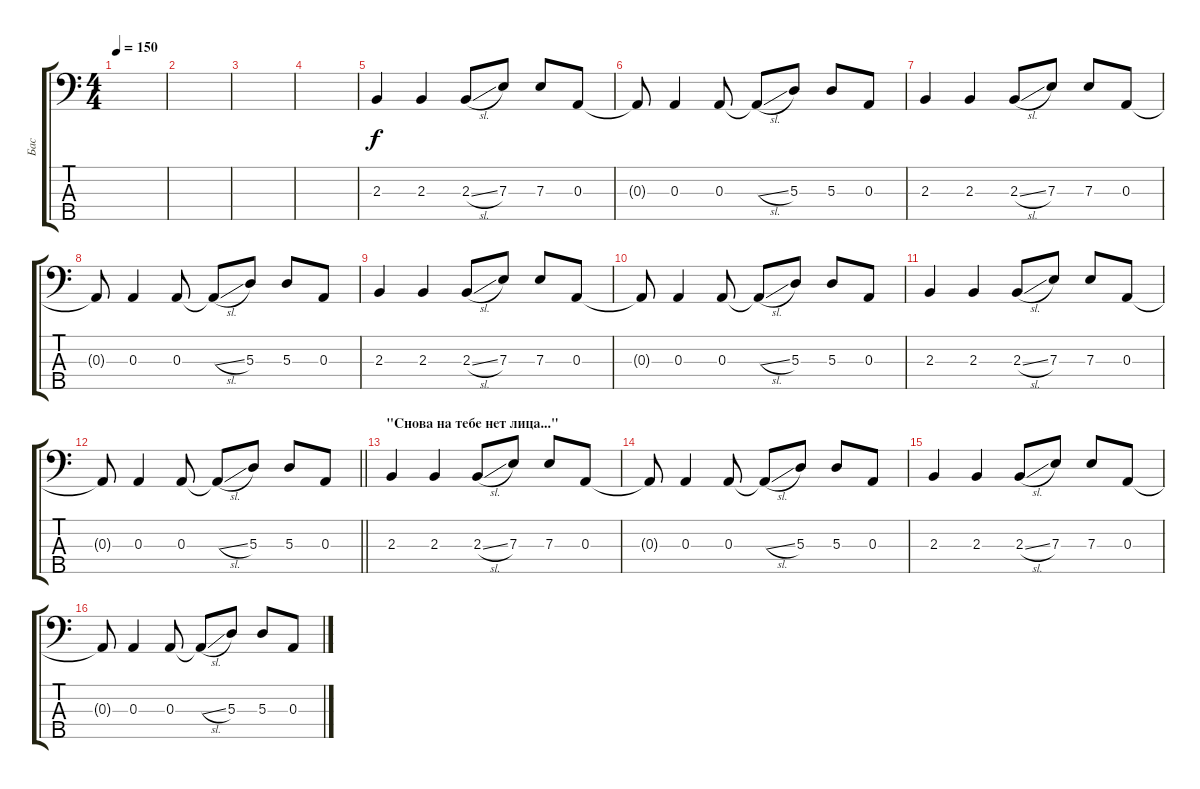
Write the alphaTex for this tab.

\track ("Бас" "Бас") {instrument electricbassfinger}
\staff {score tabs}
\tuning (G2 D2 A1 E1 B0) {hide}
\ts (4 4)
\tempo 150
\clef f4
\ks c
|
|
|
|
2.3.4 2.3.4 2.3{sl}.8 7.3.8 7.3.8 0.3.8 |
0.3{t}.8 0.3.4 0.3.8 0.3{sl t}.8 5.3.8 5.3.8 0.3.8 |
2.3.4 2.3.4 2.3{sl}.8 7.3.8 7.3.8 0.3.8 |
0.3{t}.8 0.3.4 0.3.8 0.3{sl t}.8 5.3.8 5.3.8 0.3.8 |
2.3.4 2.3.4 2.3{sl}.8 7.3.8 7.3.8 0.3.8 |
0.3{t}.8 0.3.4 0.3.8 0.3{sl t}.8 5.3.8 5.3.8 0.3.8 |
2.3.4 2.3.4 2.3{sl}.8 7.3.8 7.3.8 0.3.8 |
\barLineRight lightlight
0.3{t}.8 0.3.4 0.3.8 0.3{sl t}.8 5.3.8 5.3.8 0.3.8 |
\section ("" "\"Снова на тебе нет лица...\"")
2.3.4 2.3.4 2.3{sl}.8 7.3.8 7.3.8 0.3.8 |
0.3{t}.8 0.3.4 0.3.8 0.3{sl t}.8 5.3.8 5.3.8 0.3.8 |
2.3.4 2.3.4 2.3{sl}.8 7.3.8 7.3.8 0.3.8 |
0.3{t}.8 0.3.4 0.3.8 0.3{sl t}.8 5.3.8 5.3.8 0.3.8
